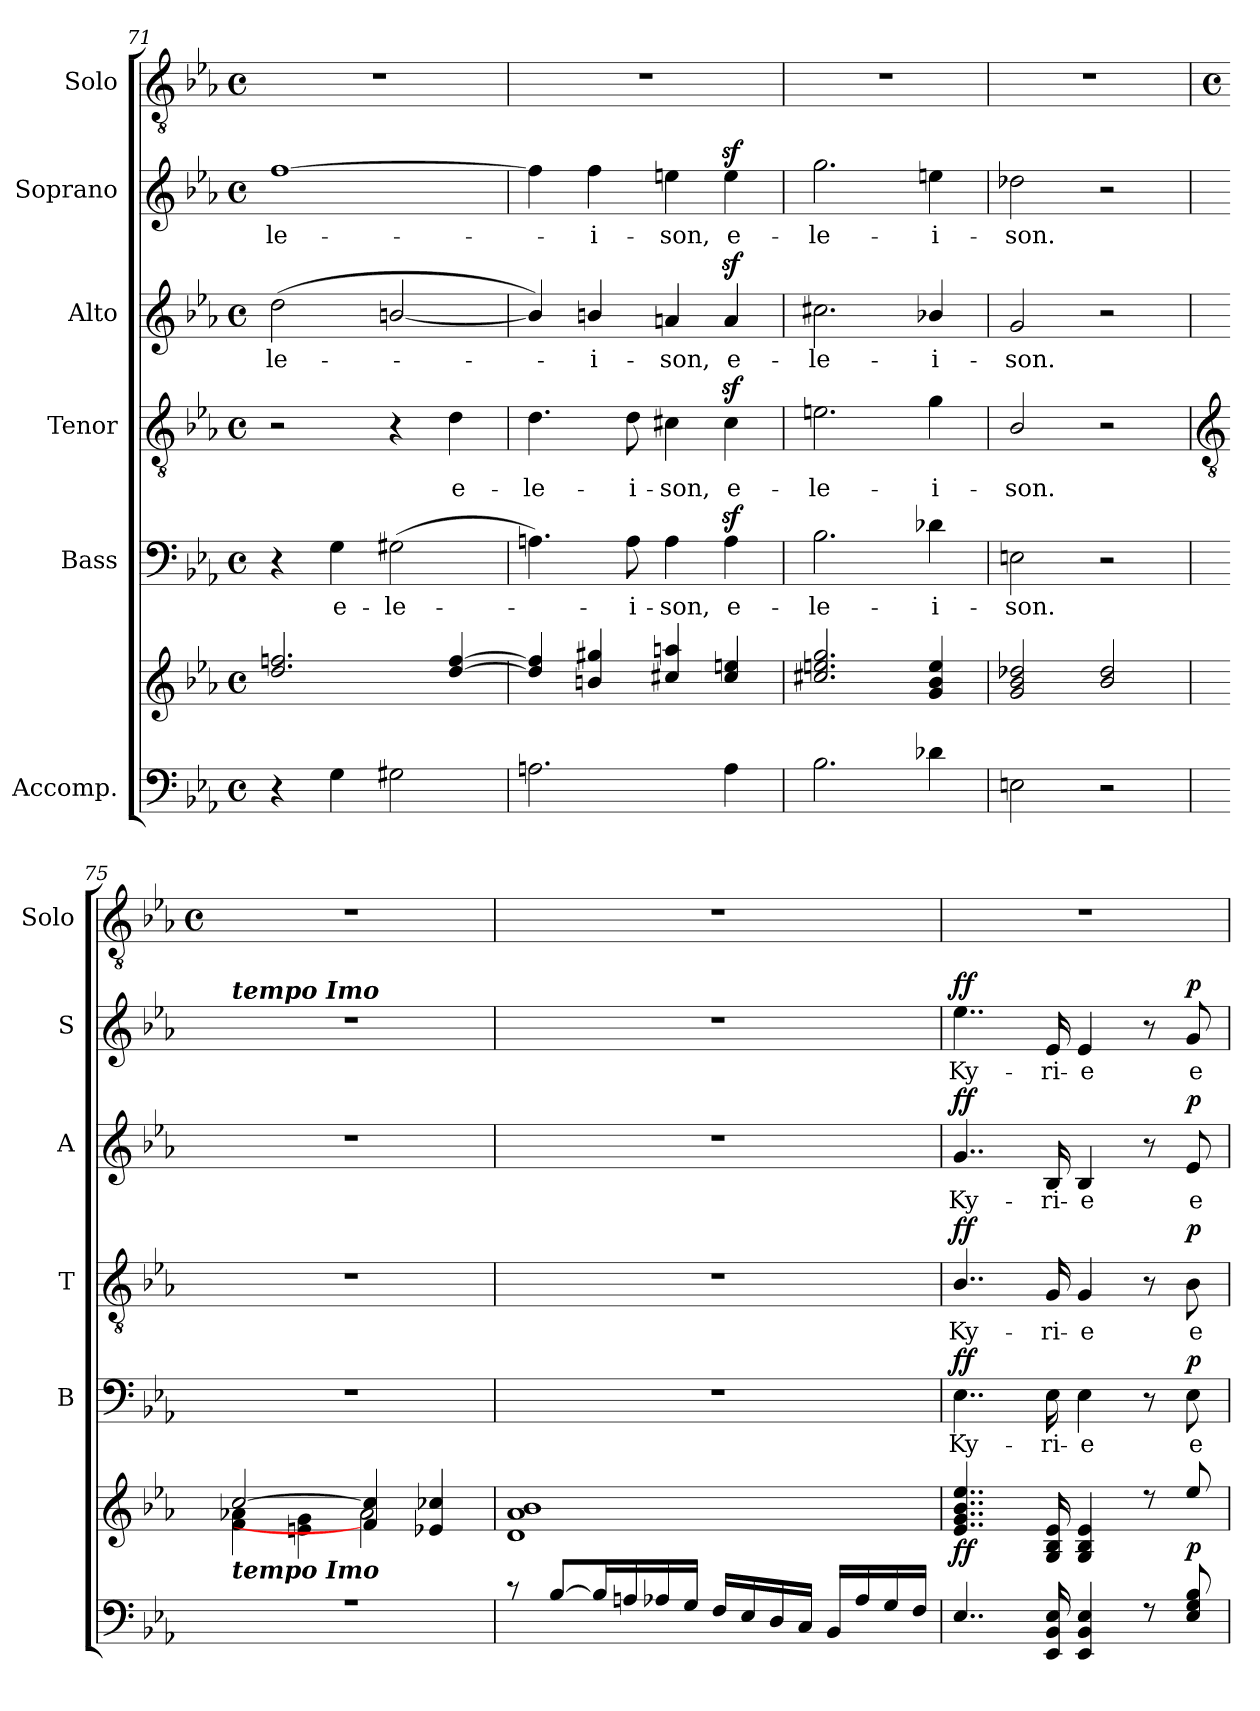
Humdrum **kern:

**kern	**kern	**dynam	**kern	**text	**dynam	**kern	**text	**dynam	**kern	**text	**dynam	**kern	**text	**dynam	**kern
*part6	*part6	*part6	*part5	*part5	*part5	*part4	*part4	*part4	*part3	*part3	*part3	*part2	*part2	*part2	*part1
*staff7	*staff6	*staff6/7	*staff5	*staff5	*staff5	*staff4	*staff4	*staff4	*staff3	*staff3	*staff3	*staff2	*staff2	*staff2	*staff1
*I"Accomp.	*	*	*I"Bass	*	*	*I"Tenor	*	*	*I"Alto	*	*	*I"Soprano	*	*	*I"Solo
*	*	*	*I'B	*	*	*I'T	*	*	*I'A	*	*	*I'S	*	*	*I'Solo
*clefF4	*clefG2	*	*clefF4	*	*	*clefGv2	*	*	*clefG2	*	*	*clefG2	*	*	*clefGv2
*k[b-e-a-]	*k[b-e-a-]	*	*k[b-e-a-]	*	*	*k[b-e-a-]	*	*	*k[b-e-a-]	*	*	*k[b-e-a-]	*	*	*k[b-e-a-]
*E-:	*E-:	*	*E-:	*	*	*E-:	*	*	*E-:	*	*	*E-:	*	*	*E-:
*M4/4	*M4/4	*	*M4/4	*	*	*M4/4	*	*	*M4/4	*	*	*M4/4	*	*	*M4/4
*met(c)	*met(c)	*	*met(c)	*	*	*met(c)	*	*	*met(c)	*	*	*met(c)	*	*	*met(c)
=71	=71	=71	=71	=71	=71	=71	=71	=71	=71	=71	=71	=71	=71	=71	=71
*	*^	*	*	*	*	*	*	*	*	*	*	*	*	*	*
!	!	!	!	!	!	!	!	!	!	!	!LO:LY:b	!	!	!LO:LY:b	!	!
4r	2.dd 2.ffn	1ryy	.	4r	.	.	2r	.	.	(<2dd	-le-	.	[1ff	-le-	.	1r
!	!	!	!	!	!LO:LY:b	!	!	!	!	!	!	!	!	!	!	!
4G	.	.	.	4G	e-	.	.	.	.	.	.	.	.	.	.	.
!	!	!	!	!	!LO:LY:b	!	!	!	!	!	!	!	!	!	!	!
2G#X	.	.	.	(>2G#X	-le-	.	4r	.	.	[2bn/	.	.	.	.	.	.
!	!	!	!	!	!	!	!	!LO:LY:b	!	!	!	!	!	!	!	!
.	[4dd [4ff	.	.	.	.	.	4d	e-	.	.	.	.	.	.	.	.
=72	=72	=72	=72	=72	=72	=72	=72	=72	=72	=72	=72	=72	=72	=72	=72	=72
!	!	!	!	!	!	!	!	!LO:LY:b	!	!	!	!	!	!	!	!
2.An	4dd] 4ff]	1ryy	.	4.An)	.	.	4.d	-le-	.	4b/])	.	.	4ff]	.	.	1r
!	!	!	!	!	!	!	!	!	!	!	!LO:LY:b	!	!	!LO:LY:b	!	!
.	4bn 4gg#X	.	.	.	.	.	.	.	.	4b/	i-	.	4ff	-i-	.	.
!	!	!	!	!	!LO:LY:b	!	!	!LO:LY:b	!	!	!	!	!	!	!	!
.	.	.	.	8A	i-	.	8d	-i-	.	.	.	.	.	.	.	.
!	!	!	!	!	!LO:LY:b	!	!	!LO:LY:b	!	!	!LO:LY:b	!	!	!LO:LY:b	!	!
.	4cc#X 4aan	.	.	4A	-son,	.	4c#X	-son,	.	4an	-son,	.	4een	-son,	.	.
!	!	!	!	!	!LO:LY:b	!	!	!LO:LY:b	!	!	!LO:LY:b	!	!	!LO:LY:b	!	!
4A	4cc# 4een	.	.	4Az<	e-	.	4c#z<	e-	.	4az<	e-	.	4eez<	e-	.	.
=73	=73	=73	=73	=73	=73	=73	=73	=73	=73	=73	=73	=73	=73	=73	=73	=73
!	!	!	!	!	!LO:LY:b	!	!	!LO:LY:b	!	!	!LO:LY:b	!	!	!LO:LY:b	!	!
2.B-	2.cc#X 2.een 2.gg	1ryy	.	2.B-	-le-	.	2.en	-le-	.	2.cc#X	-le-	.	2.gg	-le-	.	1r
!	!	!	!	!	!LO:LY:b	!	!	!LO:LY:b	!	!	!LO:LY:b	!	!	!LO:LY:b	!	!
4d-X	4g 4b- 4ee	.	.	4d-X	-i-	.	4g	-i-	.	4b-X/	-i-	.	4een	-i-	.	.
=74	=74	=74	=74	=74	=74	=74	=74	=74	=74	=74	=74	=74	=74	=74	=74	=74
!	!	!	!	!	!LO:LY:b	!	!	!LO:LY:b	!	!	!LO:LY:b	!	!	!LO:LY:b	!	!
2En	2g 2b- 2dd-X	1ryy	.	2En	-son.	.	2B-/	-son.	.	2g	-son.	.	2dd-X	-son.	.	1r
2r	2b- 2dd-	.	.	2r	.	.	2r	.	.	2r	.	.	2r	.	.	.
!!LO:LB:g=z
=75	=75	=75	=75	=75	=75	=75	=75	=75	=75	=75	=75	=75	=75	=75	=75	=75
*	*	*	*	*	*	*	*clefGv2	*	*	*	*	*	*	*	*	*
*	*	*	*	*	*	*	*	*	*	*	*	*	*	*	*	*M4/4
*	*	*	*	*	*	*	*	*	*	*	*	*	*	*	*	*met(c)
*^	*	*	*	*	*	*	*	*	*	*	*	*	*	*	*	*
!	!	!	!	!	!	!	!	!	!	!	!	!	!	!LO:TX:a:Bi:t=tempo Imo	!	!	!
!	!	!LO:TX:b:Bi:t=tempo Imo	!	!	!	!	!	!	!	!	!	!	!	!	!	!	!
1r	1ryy	[2cc/	4f\ 4a-X\	.	1r	.	.	1r	.	.	1r	.	.	1r	.	.	1r
.	.	.	4en\ 4g\	.	.	.	.	.	.	.	.	.	.	.	.	.	.
.	.	4f] 4cc]	2a-\	.	.	.	.	.	.	.	.	.	.	.	.	.	.
.	.	4e-X 4cc-X	.	.	.	.	.	.	.	.	.	.	.	.	.	.	.
=76	=76	=76	=76	=76	=76	=76	=76	=76	=76	=76	=76	=76	=76	=76	=76	=76	=76
8r	1ryy	1d 1a- 1b-	1ryy	.	1r	.	.	1r	.	.	1r	.	.	1r	.	.	1r
[8B-L	.	.	.	.	.	.	.	.	.	.	.	.	.	.	.	.	.
16B-L]	.	.	.	.	.	.	.	.	.	.	.	.	.	.	.	.	.
16An	.	.	.	.	.	.	.	.	.	.	.	.	.	.	.	.	.
16A-X	.	.	.	.	.	.	.	.	.	.	.	.	.	.	.	.	.
16GJJ	.	.	.	.	.	.	.	.	.	.	.	.	.	.	.	.	.
16FLL	.	.	.	.	.	.	.	.	.	.	.	.	.	.	.	.	.
16E-	.	.	.	.	.	.	.	.	.	.	.	.	.	.	.	.	.
16D	.	.	.	.	.	.	.	.	.	.	.	.	.	.	.	.	.
16CJJ	.	.	.	.	.	.	.	.	.	.	.	.	.	.	.	.	.
16BB-LL	.	.	.	.	.	.	.	.	.	.	.	.	.	.	.	.	.
16A-	.	.	.	.	.	.	.	.	.	.	.	.	.	.	.	.	.
16G	.	.	.	.	.	.	.	.	.	.	.	.	.	.	.	.	.
16FJJ	.	.	.	.	.	.	.	.	.	.	.	.	.	.	.	.	.
=77	=77	=77	=77	=77	=77	=77	=77	=77	=77	=77	=77	=77	=77	=77	=77	=77	=77
!	!	!	!	!LO:DY:b	!	!LO:LY:b	!LO:DY:b	!	!LO:LY:b	!LO:DY:b	!	!LO:LY:b	!LO:DY:b	!	!LO:LY:b	!LO:DY:b	!
4..E-	1ryy	4..e- 4..g 4..b- 4..ee-	1ryy	ff	4..E-	Ky-	ff	4..B-/	Ky-	ff	4..g	Ky-	ff	4..ee-	Ky-	ff	1r
!	!	!	!	!	!	!LO:LY:b	!	!	!LO:LY:b	!	!	!LO:LY:b	!	!	!LO:LY:b	!	!
16EE- 16BB- 16E-	.	16G 16B- 16e-	.	.	16E-	-ri-	.	16G	-ri-	.	16B-	-ri-	.	16e-	-ri-	.	.
!	!	!	!	!	!	!LO:LY:b	!	!	!LO:LY:b	!	!	!LO:LY:b	!	!	!LO:LY:b	!	!
4EE- 4BB- 4E-	.	4G 4B- 4e-	.	.	4E-	-e	.	4G	-e	.	4B-	-e	.	4e-	-e	.	.
8r	.	8r	.	.	8r	.	.	8r	.	.	8r	.	.	8r	.	.	.
!	!	!	!	!LO:DY:a=2	!	!LO:LY:b	!LO:DY:b	!	!LO:LY:b	!LO:DY:b	!	!LO:LY:b	!LO:DY:b	!	!LO:LY:b	!LO:DY:b	!
8E- 8G 8B-	.	8ee-	.	p	8E-	e-	p	8B-	e-	p	8e-	e-	p	8g	e-	p	.
*v	*v	*	*	*	*	*	*	*	*	*	*	*	*	*	*	*	*
*	*v	*v	*	*	*	*	*	*	*	*	*	*	*	*	*	*
=	=	=	=	=	=	=	=	=	=	=	=	=	=	=	=
*-	*-	*-	*-	*-	*-	*-	*-	*-	*-	*-	*-	*-	*-	*-	*-
